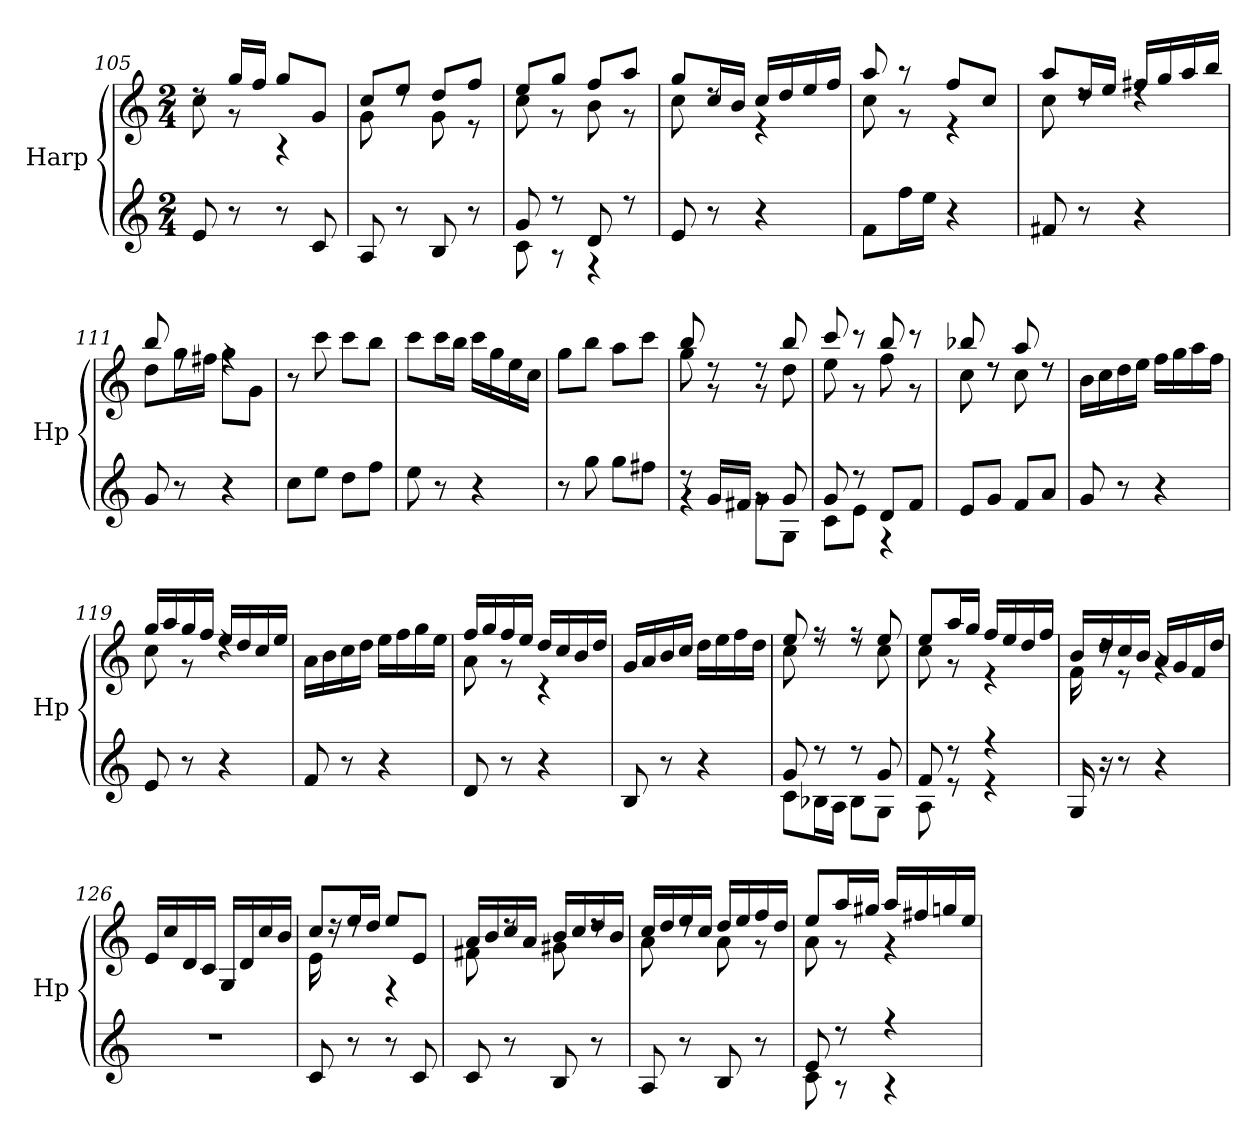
**kern	**kern
*part1	*part1
*staff2	*staff1
*I"Harp	*
*I'Hp	*
*clefG2	*clefG2
*k[]	*k[]
*M2/4	*M2/4
=105	=105
*	*^
8e/	8rdd	8cc\
8r	16gg/LL	8r
.	16ff/JJ	.
8r	8gg/L	4r
8c/	8g/J	.
=106	=106	=106
8A/	8cc/L	8g\
8r	8ee/J	8rdd
8B/	8dd/L	8g\
8r	8ff/J	8r
!!LO:LB:g=z	!!
=107	=107	=107
*^	*	*
8g/	8c\	8ee/L	8cc\
8r	8r	8gg/J	8r
8d/	4r	8ff/L	8b\
8r	.	8aa/J	8r
*v	*v	*	*
=108	=108	=108
8e/	8gg/L	8cc\
8r	16cc/L	8rdd
.	16b/JJ	.
4r	16cc/LL	4r
.	16dd/	.
.	16ee/	.
.	16ff/JJ	.
=109	=109	=109
8f\L	8aa/	8cc\
16ff\L	8r	8r
16ee\JJ	.	.
4r	8ff/L	4r
.	8cc/J	.
=110	=110	=110
8f#X/	8aa/L	8cc\
8r	16dd/L	8rdd
.	16ee/JJ	.
4r	16ff#X/LL	4rdd
.	16gg/	.
.	16aa/	.
.	16bb/JJ	.
=111	=111	=111
8g/	8bb/	8dd\L
8r	8rff	16gg\L
.	.	16ff#X\JJ
4r	4rff	8gg\L
.	.	8g\J
*	*v	*v
=112	=112
8cc\L	8r
8ee\J	8ccc\
8dd\L	8ccc\L
8ff\J	8bb\J
=113	=113
8ee\	8ccc\L
8r	16ccc\L
.	16bb\JJ
4r	16ccc\LL
.	16gg\
.	16ee\
.	16cc\JJ
!!LO:LB:g=z
=114	=114
8r	8gg\L
8gg\	8bb\J
8gg\L	8aa\L
8ff#X\J	8ccc\J
=115	=115
*^	*^
8r	4rg	8bb/	8gg\
16g/LL	.	8rdd	8r
16f#X/JJ	.	.	.
8rg	8g\L	8rdd	8r
8g/	8G\J	8bb/	8dd\
=116	=116	=116	=116
8g/	8c\L	8ccc/	8ee\
8r	8e\J	8r	8r
8d/L	4r	8bb/	8ff\
8f/J	.	8r	8r
*v	*v	*	*
=117	=117	=117
8e/L	8bb-X/	8cc\
8g/J	8rdd	8rdd
8f/L	8aa/	8cc\
8a/J	8rdd	8rdd
*	*v	*v
=118	=118
8g/	16b\LL
.	16cc\
8r	16dd\
.	16ee\JJ
4r	16ff\LL
.	16gg\
.	16aa\
.	16ff\JJ
=119	=119
*	*^
8e/	16gg/LL	8cc\
.	16aa/	.
8r	16gg/	8r
.	16ff/JJ	.
4r	16ee/LL	4rdd
.	16dd/	.
.	16cc/	.
.	16ee/JJ	.
*	*v	*v
=120	=120
8f/	16a\LL
.	16b\
8r	16cc\
.	16dd\JJ
4r	16ee\LL
.	16ff\
.	16gg\
.	16ee\JJ
!!LO:LB:g=z
=121	=121
*	*^
8d/	16ff/LL	8a\
.	16gg/	.
8r	16ff/	8r
.	16ee/JJ	.
4r	16dd/LL	4r
.	16cc/	.
.	16b/	.
.	16dd/JJ	.
*	*v	*v
=122	=122
8B/	16g/LL
.	16a/
8r	16b/
.	16cc/JJ
4r	16dd\LL
.	16ee\
.	16ff\
.	16dd\JJ
=123	=123
*^	*^
8g/	8c\L	8ee/	8cc\
8r	16B-X\L	8r	8rdd
.	16A\JJ	.	.
8r	8B-\L	8r	8rdd
8g/	8G\J	8ee/	8cc\
=124	=124	=124	=124
8f/	8A\	8ee/L	8cc\
8r	8re	16aa/L	8r
.	.	16gg/JJ	.
4r	4re	16ff/LL	4r
.	.	16ee/	.
.	.	16dd/	.
.	.	16ff/JJ	.
*v	*v	*	*
=125	=125	=125
16G/	16b/LL	16f\
16r	16dd/	16rdd
8r	16cc/	8r
.	16b/JJ	.
4r	16a/LL	4rg
.	16g/	.
.	16f/	.
.	16dd/JJ	.
*	*v	*v
!!LO:LB:g=z
=126	=126
2r	16e/LL
.	16cc/
.	16d/
.	16c/JJ
.	16G/LL
.	16d/
.	16cc/
.	16b/JJ
=127	=127
*	*^
8c/	8cc/L	16e\
.	.	16rdd
8r	16ee/L	8rdd
.	16dd/JJ	.
8r	8ee/L	4r
8c/	8e/J	.
=128	=128	=128
8c/	16a/LL	8f#X\
.	16b/	.
8r	16cc/	8rdd
.	16a/JJ	.
8B/	16b/LL	8g#X\
.	16cc/	.
8r	16dd/	8rdd
.	16b/JJ	.
=129	=129	=129
8A/	16cc/LL	8a\
.	16dd/	.
8r	16ee/	8rdd
.	16cc/JJ	.
8B/	16dd/LL	8a\
.	16ee/	.
8r	16ff/	8r
.	16dd/JJ	.
=130	=130	=130
*^	*	*
8e/	8c\	8ee/L	8a\
8r	8r	16aa/L	8r
.	.	16gg#X/JJ	.
4r	4r	16aa/LL	4r
.	.	16ff#X/	.
.	.	16ggn/	.
.	.	16ee/JJ	.
*v	*v	*	*
*	*v	*v
=	=
*-	*-
